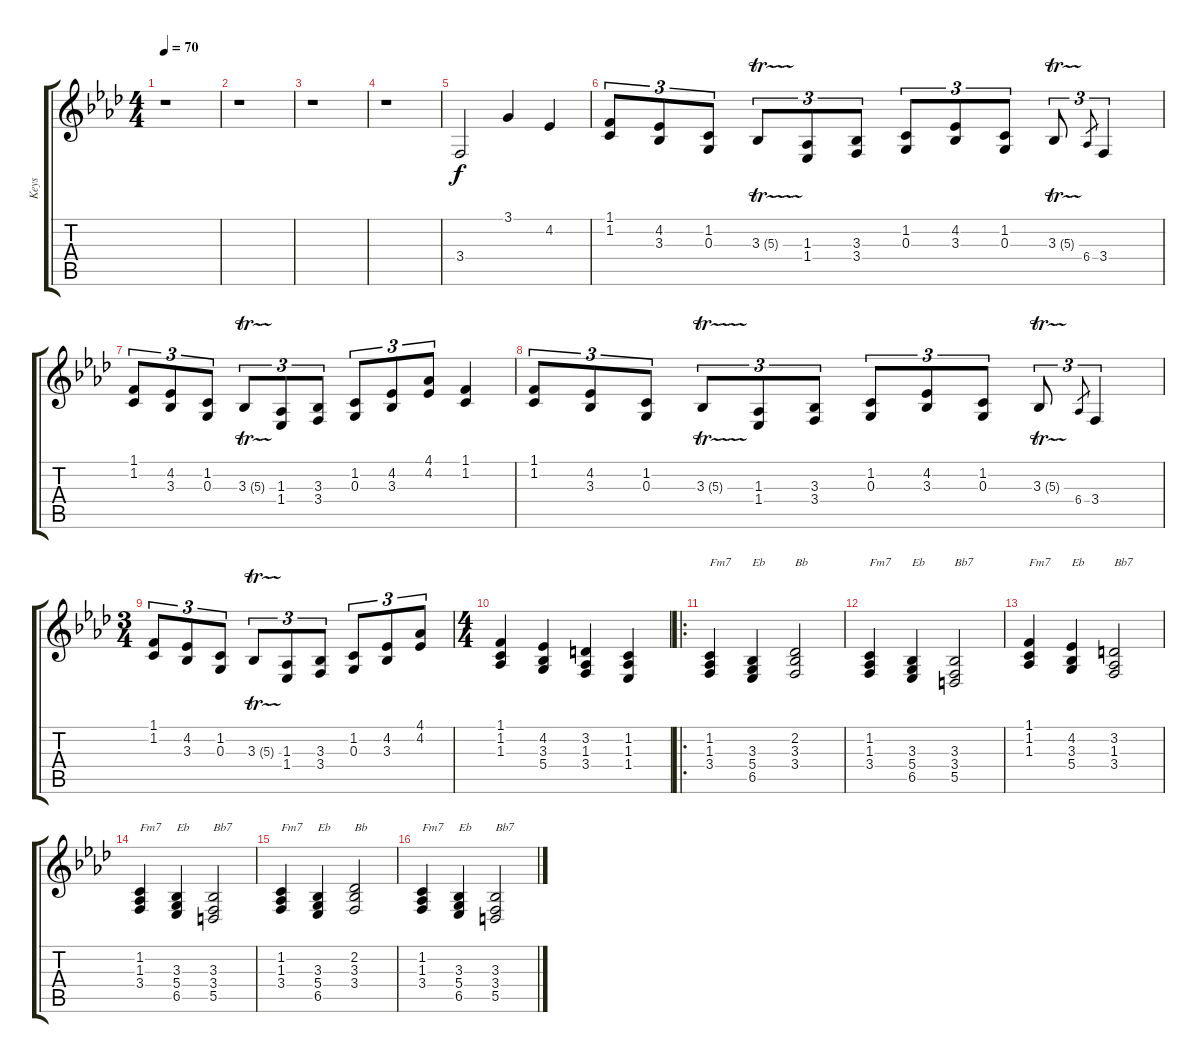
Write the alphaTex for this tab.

\track ("Keys" "Keys") {instrument churchorgan}
\staff {score tabs}
\tuning (E4 B3 G3 D3 A2 E2) {hide}
\ts (4 4)
\tempo 70
\clef g2
\ks fminor
r.1{dy f instrument churchorgan} |
r.1 |
r.1 |
r.1 |
3.4.2 3.1.4 4.2.4 |
(1.1 1.2).8{tu (3 2)} (4.2 3.3).8{tu (3 2)} (1.2 0.3).8{tu (3 2)} 3.3{tr (5 32)}.8{tu (3 2)} (1.3 1.4).8{tu (3 2)} (3.3 3.4).8{tu (3 2)} (1.2 0.3).8{tu (3 2)} (4.2 3.3).8{tu (3 2)} (1.2 0.3).8{tu (3 2)} 3.3{tr (5 32)}.8{tu (3 2)} 6.4.8{gr} 3.4.4{tu (3 2)} |
(1.1 1.2).8{tu (3 2)} (4.2 3.3).8{tu (3 2)} (1.2 0.3).8{tu (3 2)} 3.3{tr (5 32)}.8{tu (3 2)} (1.3 1.4).8{tu (3 2)} (3.3 3.4).8{tu (3 2)} (1.2 0.3).8{tu (3 2)} (4.2 3.3).8{tu (3 2)} (4.1 4.2).8{tu (3 2)} (1.1 1.2).4 |
(1.1 1.2).8{tu (3 2)} (4.2 3.3).8{tu (3 2)} (1.2 0.3).8{tu (3 2)} 3.3{tr (5 32)}.8{tu (3 2)} (1.3 1.4).8{tu (3 2)} (3.3 3.4).8{tu (3 2)} (1.2 0.3).8{tu (3 2)} (4.2 3.3).8{tu (3 2)} (1.2 0.3).8{tu (3 2)} 3.3{tr (5 32)}.8{tu (3 2)} 6.4.8{gr} 3.4.4{tu (3 2)} |
\ts (3 4)
(1.1 1.2).8{tu (3 2)} (4.2 3.3).8{tu (3 2)} (1.2 0.3).8{tu (3 2)} 3.3{tr (5 32)}.8{tu (3 2)} (1.3 1.4).8{tu (3 2)} (3.3 3.4).8{tu (3 2)} (1.2 0.3).8{tu (3 2)} (4.2 3.3).8{tu (3 2)} (4.1 4.2).8{tu (3 2)} |
\ts (4 4)
(1.1 1.2 1.3).4 (4.2 3.3 5.4).4 (3.2 1.3 3.4).4 (1.2 1.3 1.4).4 |
\ro
(1.2 1.3 3.4).4{txt "Fm7"} (3.3 5.4 6.5).4{txt "Eb"} (2.2 3.3 3.4).2{txt "Bb"} |
(1.2 1.3 3.4).4{txt "Fm7"} (3.3 5.4 6.5).4{txt "Eb"} (3.3 3.4 5.5).2{txt "Bb7"} |
(1.1 1.2 1.3).4{txt "Fm7"} (4.2 3.3 5.4).4{txt "Eb"} (3.2 1.3 3.4).2{txt "Bb7"} |
(1.2 1.3 3.4).4{txt "Fm7"} (3.3 5.4 6.5).4{txt "Eb"} (3.3 3.4 5.5).2{txt "Bb7"} |
(1.2 1.3 3.4).4{txt "Fm7"} (3.3 5.4 6.5).4{txt "Eb"} (2.2 3.3 3.4).2{txt "Bb"} |
(1.2 1.3 3.4).4{txt "Fm7"} (3.3 5.4 6.5).4{txt "Eb"} (3.3 3.4 5.5).2{txt "Bb7"}
